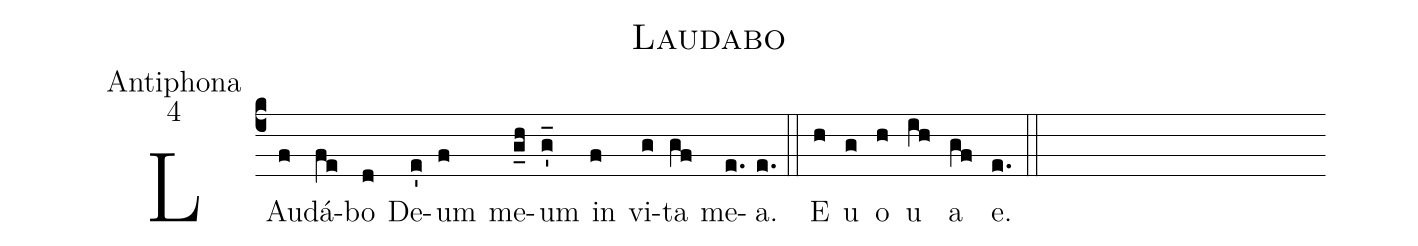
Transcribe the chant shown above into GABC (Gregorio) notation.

name:Laudabo;
office-part:Antiphona;
mode:4;
%%
(c4) LAu(f)dá(fe)bo(d) De(e')um(f) me(g_h)um(g'_) in(f) vi(g)ta(gf) me(e.)a.(e.) (::) E(h) u(g) o(h) u(ih) a(gf) e.(e.) (::)
